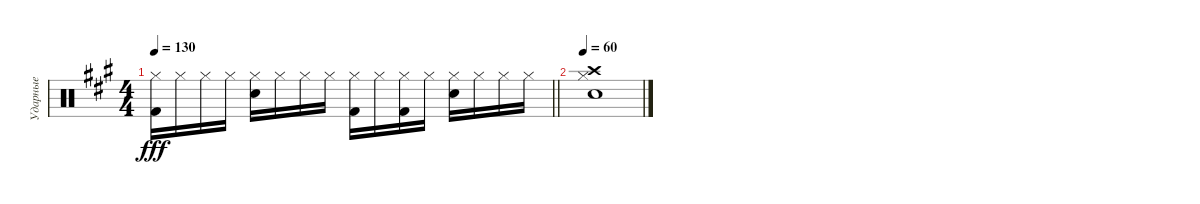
\track ("Ударные" "Ударные") {solo instrument percussion}
\staff {score}
\articulation defaults
\ts (4 4)
\tempo 130
\clef neutral
\barLineRight lightlight
\ks f#minor
("Hi-Hat (closed)" "Kick (hit) 2").16{dy fff} "Hi-Hat (closed)".16 "Hi-Hat (closed)".16 "Hi-Hat (closed)".16 ("Hi-Hat (closed)" "Snare (hit) 2").16 "Hi-Hat (closed)".16 "Hi-Hat (closed)".16 "Hi-Hat (closed)".16 ("Hi-Hat (closed)" "Kick (hit) 2").16 "Hi-Hat (closed)".16 ("Hi-Hat (closed)" "Kick (hit) 2").16 "Hi-Hat (closed)".16 ("Hi-Hat (closed)" "Snare (hit) 2").16 "Hi-Hat (closed)".16 "Hi-Hat (closed)".16 "Hi-Hat (closed)".16 |
\tempo 60
("Hi-Hat (closed)" "Crash high (hit)" "Snare (hit) 2").1
